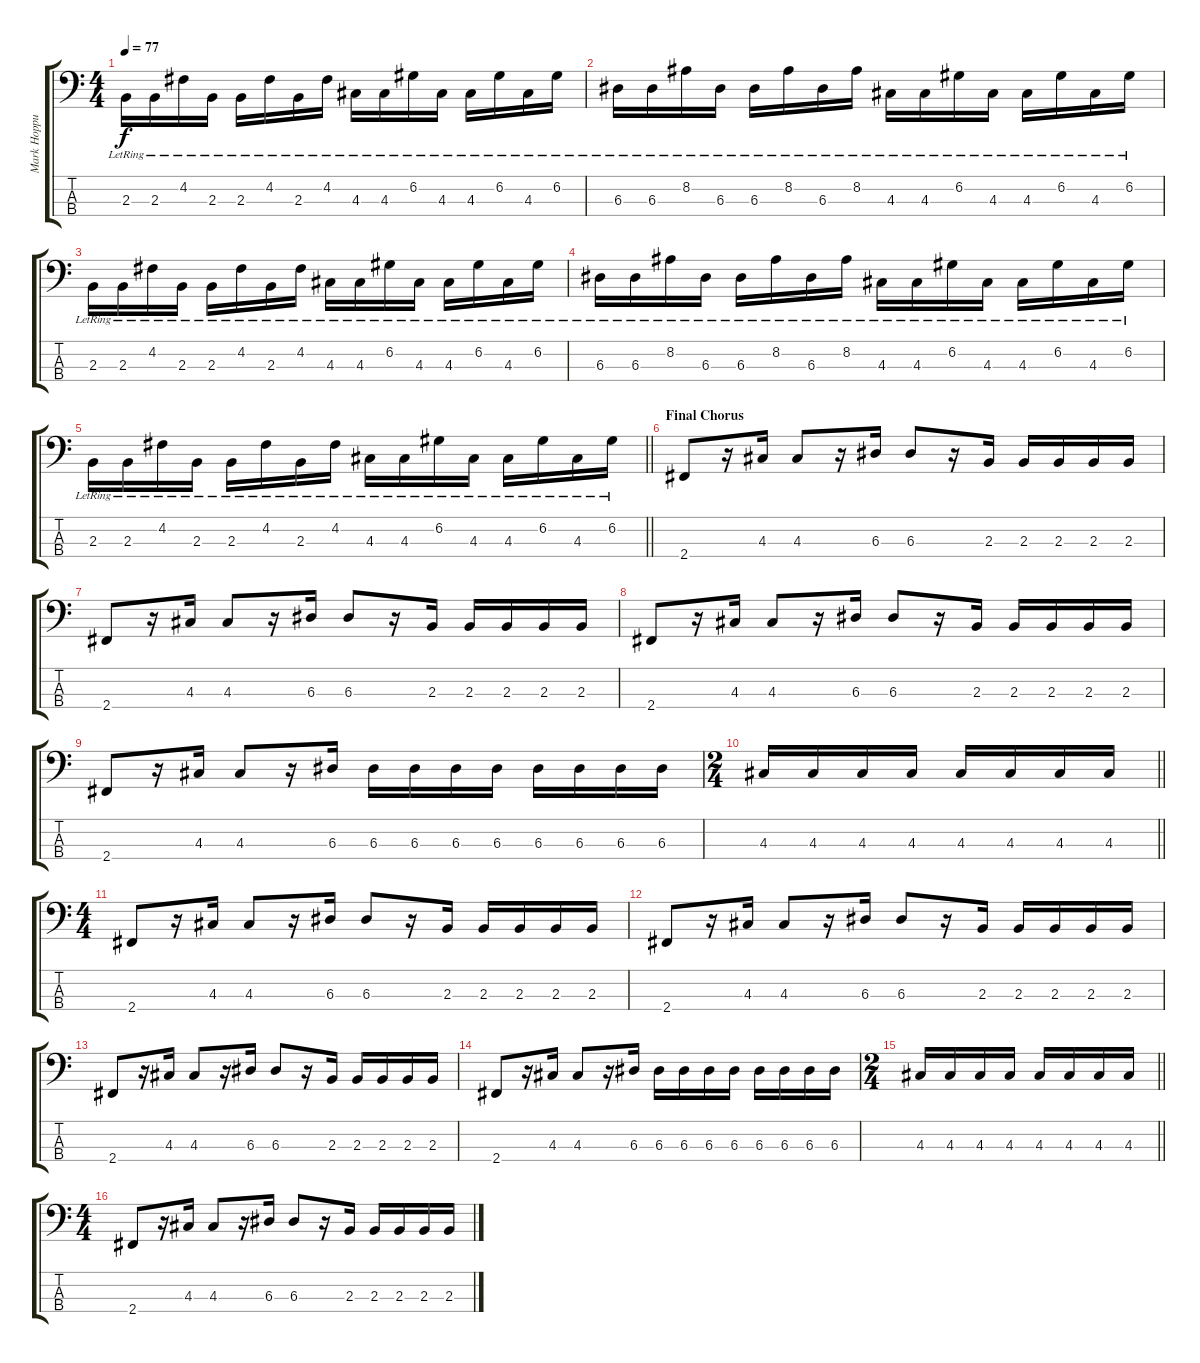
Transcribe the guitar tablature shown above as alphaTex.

\track ("Mark Hoppus" "Mark Hoppu") {instrument electricbasspick}
\staff {score tabs}
\tuning (G2 D2 A1 E1) {hide}
\ts (4 4)
\tempo 77
\clef f4
\ks c
2.3{lr}.16{dy f} 2.3{lr}.16 4.2{lr}.16 2.3{lr}.16 2.3{lr}.16 4.2{lr}.16 2.3{lr}.16 4.2{lr}.16 4.3{lr}.16 4.3{lr}.16 6.2{lr}.16 4.3{lr}.16 4.3{lr}.16 6.2{lr}.16 4.3{lr}.16 6.2{lr}.16 |
6.3{lr}.16 6.3{lr}.16 8.2{lr}.16 6.3{lr}.16 6.3{lr}.16 8.2{lr}.16 6.3{lr}.16 8.2{lr}.16 4.3{lr}.16 4.3{lr}.16 6.2{lr}.16 4.3{lr}.16 4.3{lr}.16 6.2{lr}.16 4.3{lr}.16 6.2{lr}.16 |
2.3{lr}.16 2.3{lr}.16 4.2{lr}.16 2.3{lr}.16 2.3{lr}.16 4.2{lr}.16 2.3{lr}.16 4.2{lr}.16 4.3{lr}.16 4.3{lr}.16 6.2{lr}.16 4.3{lr}.16 4.3{lr}.16 6.2{lr}.16 4.3{lr}.16 6.2{lr}.16 |
6.3{lr}.16 6.3{lr}.16 8.2{lr}.16 6.3{lr}.16 6.3{lr}.16 8.2{lr}.16 6.3{lr}.16 8.2{lr}.16 4.3{lr}.16 4.3{lr}.16 6.2{lr}.16 4.3{lr}.16 4.3{lr}.16 6.2{lr}.16 4.3{lr}.16 6.2{lr}.16 |
\barLineRight lightlight
2.3{lr}.16 2.3{lr}.16 4.2{lr}.16 2.3{lr}.16 2.3{lr}.16 4.2{lr}.16 2.3{lr}.16 4.2{lr}.16 4.3{lr}.16 4.3{lr}.16 6.2{lr}.16 4.3{lr}.16 4.3{lr}.16 6.2{lr}.16 4.3{lr}.16 6.2{lr}.16 |
\section ("" "Final Chorus")
2.4.8 r.16 4.3.16 4.3.8 r.16 6.3.16 6.3.8 r.16 2.3.16 2.3.16 2.3.16 2.3.16 2.3.16 |
2.4.8 r.16 4.3.16 4.3.8 r.16 6.3.16 6.3.8 r.16 2.3.16 2.3.16 2.3.16 2.3.16 2.3.16 |
2.4.8 r.16 4.3.16 4.3.8 r.16 6.3.16 6.3.8 r.16 2.3.16 2.3.16 2.3.16 2.3.16 2.3.16 |
2.4.8 r.16 4.3.16 4.3.8 r.16 6.3.16 6.3.16 6.3.16 6.3.16 6.3.16 6.3.16 6.3.16 6.3.16 6.3.16 |
\ts (2 4)
\barLineRight lightlight
4.3.16 4.3.16 4.3.16 4.3.16 4.3.16 4.3.16 4.3.16 4.3.16 |
\ts (4 4)
2.4.8 r.16 4.3.16 4.3.8 r.16 6.3.16 6.3.8 r.16 2.3.16 2.3.16 2.3.16 2.3.16 2.3.16 |
2.4.8 r.16 4.3.16 4.3.8 r.16 6.3.16 6.3.8 r.16 2.3.16 2.3.16 2.3.16 2.3.16 2.3.16 |
2.4.8 r.16 4.3.16 4.3.8 r.16 6.3.16 6.3.8 r.16 2.3.16 2.3.16 2.3.16 2.3.16 2.3.16 |
2.4.8 r.16 4.3.16 4.3.8 r.16 6.3.16 6.3.16 6.3.16 6.3.16 6.3.16 6.3.16 6.3.16 6.3.16 6.3.16 |
\ts (2 4)
\barLineRight lightlight
4.3.16 4.3.16 4.3.16 4.3.16 4.3.16 4.3.16 4.3.16 4.3.16 |
\ts (4 4)
2.4.8 r.16 4.3.16 4.3.8 r.16 6.3.16 6.3.8 r.16 2.3.16 2.3.16 2.3.16 2.3.16 2.3.16
